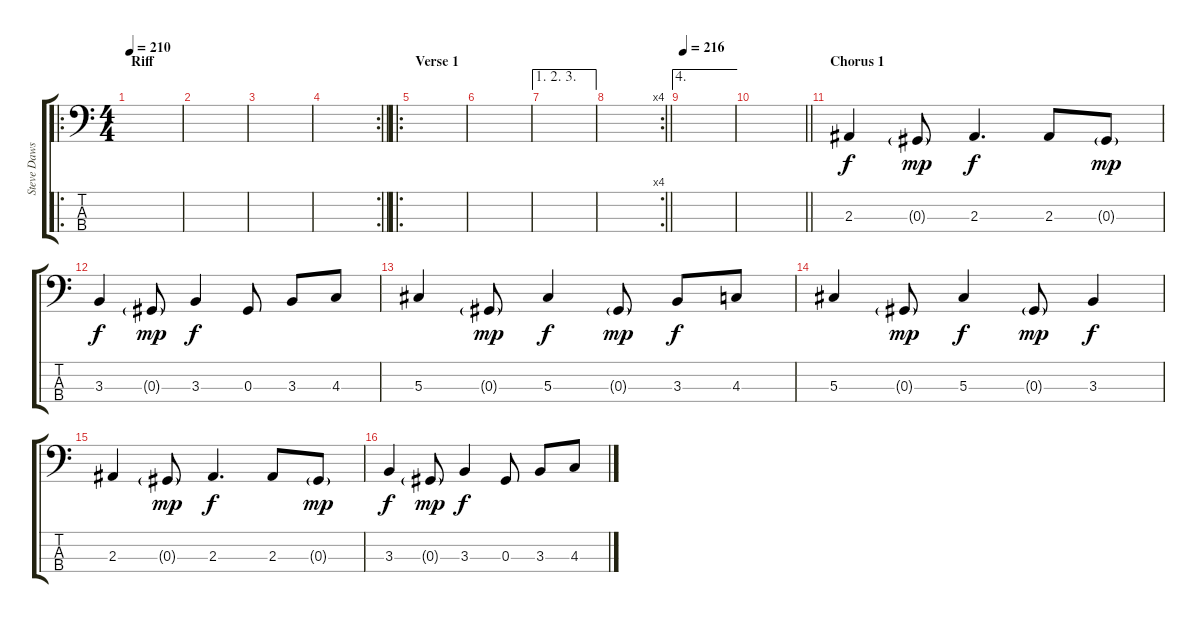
\track ("Steve Dawson" "Steve Daws") {instrument electricbassfinger}
\staff {score tabs}
\tuning (Gb2 Db2 Ab1 Eb1) {hide}
\ro
\ts (4 4)
\section ("" "Riff")
\tempo 210
\clef f4
\ks c
|
|
|
\rc 2
\barLineRight lightlight
|
\ro
\section ("" "Verse 1")
|
|
\ae (1 2 3)
|
\rc 4
\barLineRight lightlight
|
\ae 4
\tempo 216
|
\barLineRight lightlight
|
\section ("" "Chorus 1")
2.3.4 0.3{g}.8{dy mp} 2.3.4{d dy f} 2.3.8 0.3{g}.8{dy mp} |
3.3.4{dy f} 0.3{g}.8{dy mp} 3.3.4{dy f} 0.3.8 3.3.8 4.3.8 |
5.3.4 0.3{g}.8{dy mp} 5.3.4{dy f} 0.3{g}.8{dy mp} 3.3.8{dy f} 4.3.8 |
5.3.4 0.3{g}.8{dy mp} 5.3.4{dy f} 0.3{g}.8{dy mp} 3.3.4{dy f} |
2.3.4 0.3{g}.8{dy mp} 2.3.4{d dy f} 2.3.8 0.3{g}.8{dy mp} |
3.3.4{dy f} 0.3{g}.8{dy mp} 3.3.4{dy f} 0.3.8 3.3.8 4.3.8
